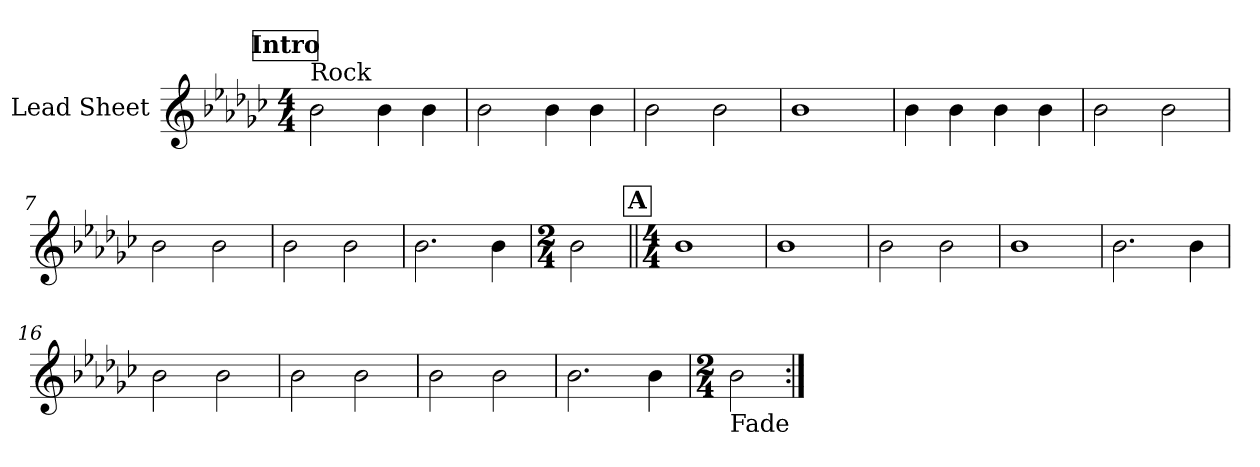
**kern
*part1
*staff1
*I"Lead Sheet
*clefG2
*k[b-e-a-d-g-c-]
*G-:
*M4/4
*MM68
!!LO:REH:place=s1:a:fs=14:t=Intro
=1
!LO:TX:a:t=Rock
2b-\
4b-\
4b-\
=2
2b-\
4b-\
4b-\
=3
2b-\
2b-\
=4
1b-
!!LO:LB:g=z
=5
4b-\
4b-\
4b-\
4b-\
=6
2b-\
2b-\
=7
2b-\
2b-\
=8
2b-\
2b-\
!!LO:LB:g=z
=9
2.b-\
4b-\
=10
*M2/4
2b-\
!!LO:LB:g=z
!!LO:REH:place=s1:a:fs=14:t=A
=11||
*M4/4
1b-
=12
1b-
=13
2b-\
2b-\
=14
1b-
!!LO:LB:g=z
=15
2.b-\
4b-\
=16
2b-\
2b-\
=17
2b-\
2b-\
=18
2b-\
2b-\
!!LO:LB:g=z
=19
2.b-\
4b-\
=20
*M2/4
!LO:TX:b:t=Fade
2b-\
=:|!
*-
